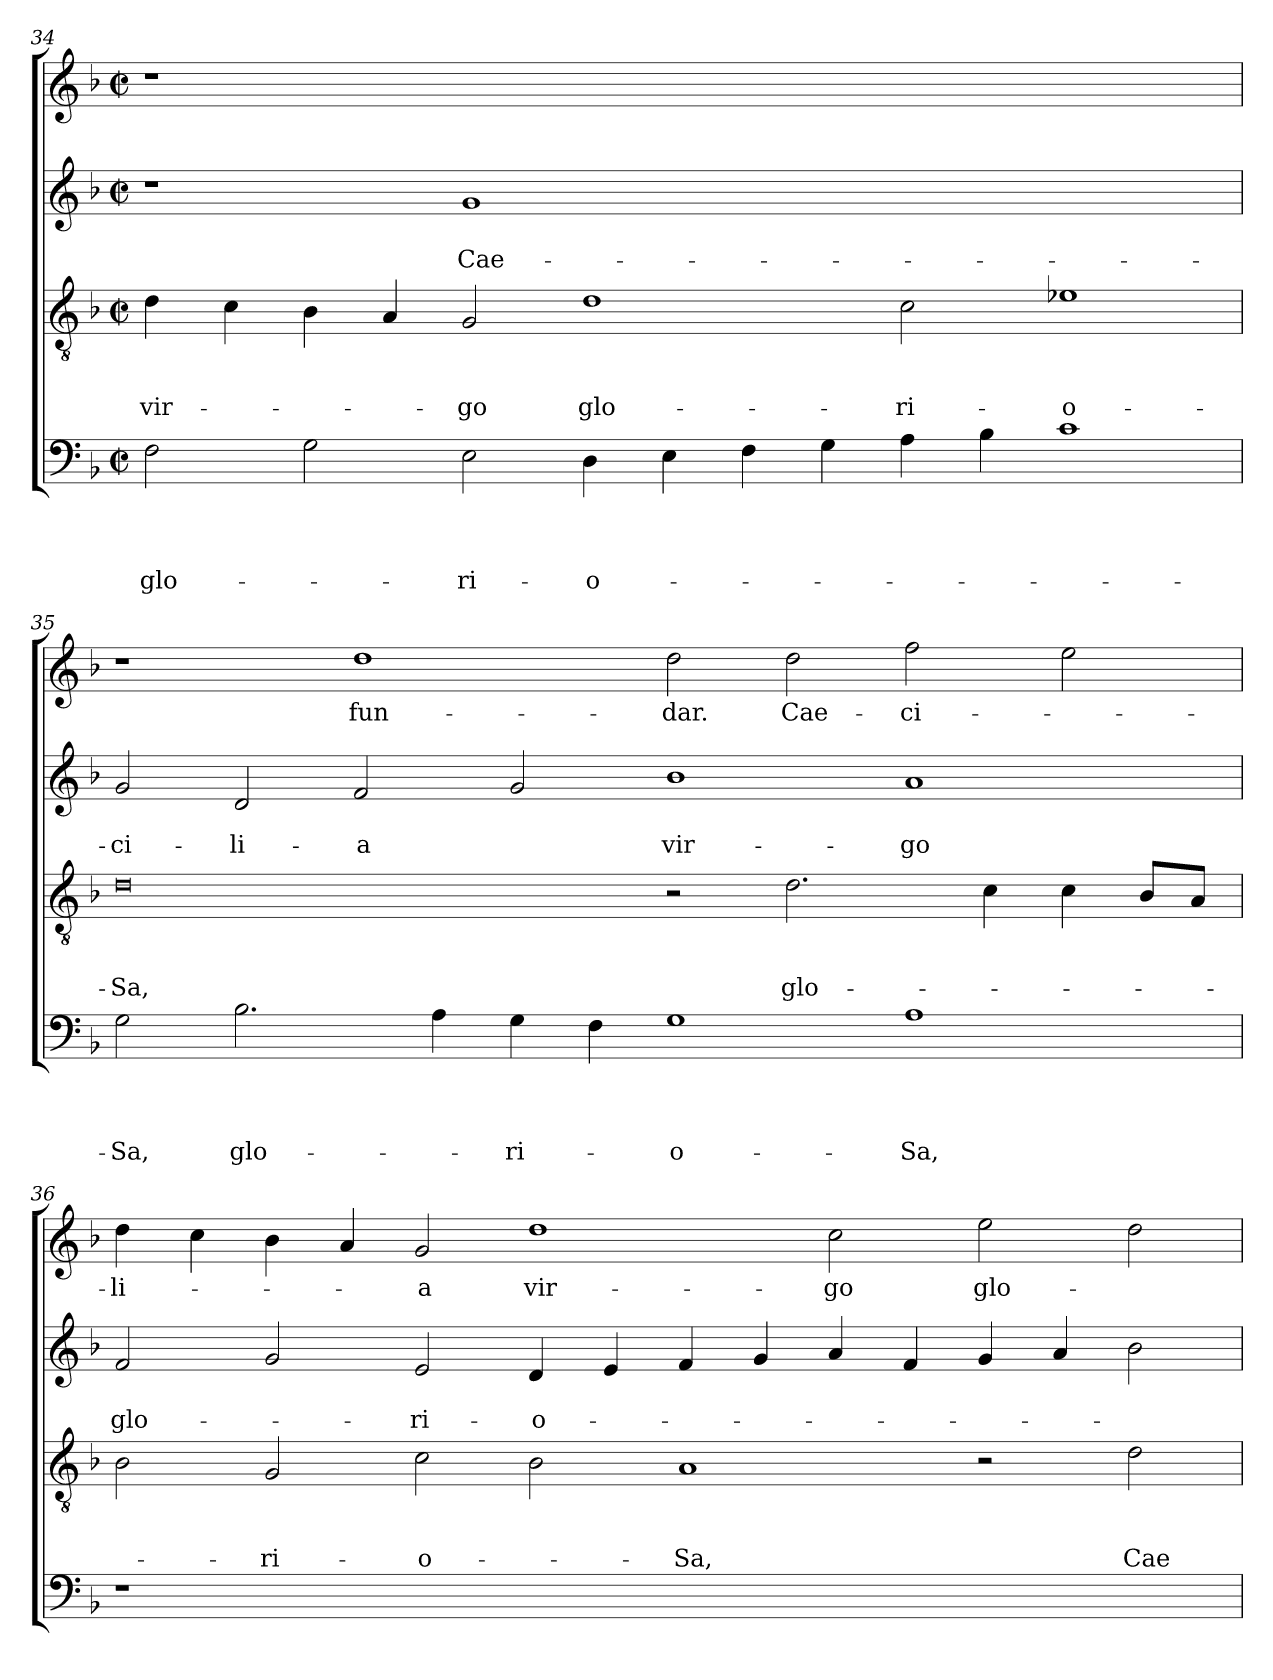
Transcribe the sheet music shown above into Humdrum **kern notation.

**kern	**text	**text	**text	**text	**kern	**text	**text	**text	**kern	**text	**text	**kern	**text
*part4	*part4	*part4	*part4	*part4	*part3	*part3	*part3	*part3	*part2	*part2	*part2	*part1	*part1
*staff4	*staff4	*staff4	*staff4	*staff4	*staff3	*staff3	*staff3	*staff3	*staff2	*staff2	*staff2	*staff1	*staff1
*clefF4	*	*	*	*	*clefGv2	*	*	*	*clefG2	*	*	*clefG2	*
*k[b-]	*	*	*	*	*k[b-]	*	*	*	*k[b-]	*	*	*k[b-]	*
*F:	*	*	*	*	*F:	*	*	*	*F:	*	*	*F:	*
*M2/2	*	*	*	*	*M2/2	*	*	*	*M2/2	*	*	*M2/2	*
*met(c|)	*	*	*	*	*met(c|)	*	*	*	*met(c|)	*	*	*met(c|)	*
=34	=34	=34	=34	=34	=34	=34	=34	=34	=34	=34	=34	=34	=34
!	!	!	!	!LO:LY:b	!	!	!	!LO:LY:b	!	!	!	!	!
2F\	.	.	.	glo-	4d\	.	.	vir-	1r	.	.	1r	.
.	.	.	.	.	4c\	.	.	.	.	.	.	.	.
2G\	.	.	.	.	4B-\	.	.	.	.	.	.	.	.
.	.	.	.	.	4A/	.	.	.	.	.	.	.	.
!	!	!	!	!LO:LY:b	!	!	!	!LO:LY:b	!	!	!LO:LY:b	!	!
2E\	.	.	.	-ri-	2G/	.	.	-go	1g	.	Cae-	0.ryy	.
!	!	!	!	!LO:LY:b	!	!	!	!LO:LY:b	!	!	!	!	!
4D\	.	.	.	-o-	1d	.	.	glo-	.	.	.	.	.
4E\	.	.	.	.	.	.	.	.	.	.	.	.	.
4F\	.	.	.	.	.	.	.	.	0ryy	.	.	.	.
4G\	.	.	.	.	.	.	.	.	.	.	.	.	.
!	!	!	!	!	!	!	!	!LO:LY:b	!	!	!	!	!
4A\	.	.	.	.	2c\	.	.	-ri-	.	.	.	.	.
4B-\	.	.	.	.	.	.	.	.	.	.	.	.	.
!	!	!	!	!	!	!	!	!LO:LY:b	!	!	!	!	!
1c	.	.	.	.	1e-	.	.	-o-	.	.	.	.	.
=35	=35	=35	=35	=35	=35	=35	=35	=35	=35	=35	=35	=35	=35
!	!	!	!	!LO:LY:b	!	!	!	!LO:LY:b	!	!	!LO:LY:b	!	!
2G\	.	.	.	-Sa,	0d	.	.	-Sa,	2g/	.	-ci-	1r	.
!	!	!	!	!LO:LY:b	!	!	!	!	!	!	!LO:LY:b	!	!
2.B-\	.	.	.	glo-	.	.	.	.	2d/	.	-li-	.	.
!	!	!	!	!	!	!	!	!	!	!	!LO:LY:b	!	!LO:LY:b
.	.	.	.	.	.	.	.	.	2f/	.	-a	1dd	fun-
4A\	.	.	.	.	.	.	.	.	.	.	.	.	.
!	!	!	!	!LO:LY:b	!	!	!	!	!	!	!	!	!
4G\	.	.	.	-ri-	.	.	.	.	2g/	.	.	.	.
4F\	.	.	.	.	.	.	.	.	.	.	.	.	.
!	!	!	!	!LO:LY:b:rj	!	!	!	!	!	!	!LO:LY:b	!	!LO:LY:b
1G	.	.	.	-o-	2r	.	.	.	1b-	.	vir-	2dd\	-dar.
!	!	!	!	!	!	!	!	!LO:LY:b	!	!	!	!	!LO:LY:b
.	.	.	.	.	2.d\	.	.	glo-	.	.	.	2dd\	Cae-
!	!	!	!	!LO:LY:b	!	!	!	!	!	!	!LO:LY:b	!	!LO:LY:b
1A	.	.	.	-Sa,	.	.	.	.	1a	.	-go	2ff\	-ci-
.	.	.	.	.	4c\	.	.	.	.	.	.	.	.
.	.	.	.	.	4c\	.	.	.	.	.	.	2ee\	.
.	.	.	.	.	8B-/L	.	.	.	.	.	.	.	.
.	.	.	.	.	8A/J	.	.	.	.	.	.	.	.
!!LO:LB:g=z
=36	=36	=36	=36	=36	=36	=36	=36	=36	=36	=36	=36	=36	=36
!	!	!	!	!	!	!	!	!	!	!	!LO:LY:b	!	!LO:LY:b
1r	.	.	.	.	2B-\	.	.	.	2f/	.	glo-	4dd\	-li-
.	.	.	.	.	.	.	.	.	.	.	.	4cc\	.
!	!	!	!	!	!	!	!	!LO:LY:b	!	!	!	!	!
.	.	.	.	.	2G/	.	.	-ri-	2g/	.	.	4b-\	.
.	.	.	.	.	.	.	.	.	.	.	.	4a/	.
!	!	!	!	!	!	!	!	!LO:LY:b	!	!	!LO:LY:b	!	!LO:LY:b
0.ryy	.	.	.	.	2c\	.	.	-o-	2e/	.	-ri-	2g/	-a
!	!	!	!	!	!	!	!	!	!	!	!LO:LY:b	!	!LO:LY:b
.	.	.	.	.	2B-\	.	.	.	4d/	.	-o-	1dd	vir-
.	.	.	.	.	.	.	.	.	4e/	.	.	.	.
!	!	!	!	!	!	!	!	!LO:LY:b	!	!	!	!	!
.	.	.	.	.	1A	.	.	-Sa,	4f/	.	.	.	.
.	.	.	.	.	.	.	.	.	4g/	.	.	.	.
!	!	!	!	!	!	!	!	!	!	!	!	!	!LO:LY:b
.	.	.	.	.	.	.	.	.	4a/	.	.	2cc\	-go
.	.	.	.	.	.	.	.	.	4f/	.	.	.	.
!	!	!	!	!	!	!	!	!	!	!	!	!	!LO:LY:b
.	.	.	.	.	2r	.	.	.	4g/	.	.	2ee\	glo-
.	.	.	.	.	.	.	.	.	4a/	.	.	.	.
!	!	!	!	!	!	!	!	!LO:LY:b	!	!	!	!	!
.	.	.	.	.	2d\	.	.	Cae-	2b-\	.	.	2dd\	.
=	=	=	=	=	=	=	=	=	=	=	=	=	=
*-	*-	*-	*-	*-	*-	*-	*-	*-	*-	*-	*-	*-	*-
